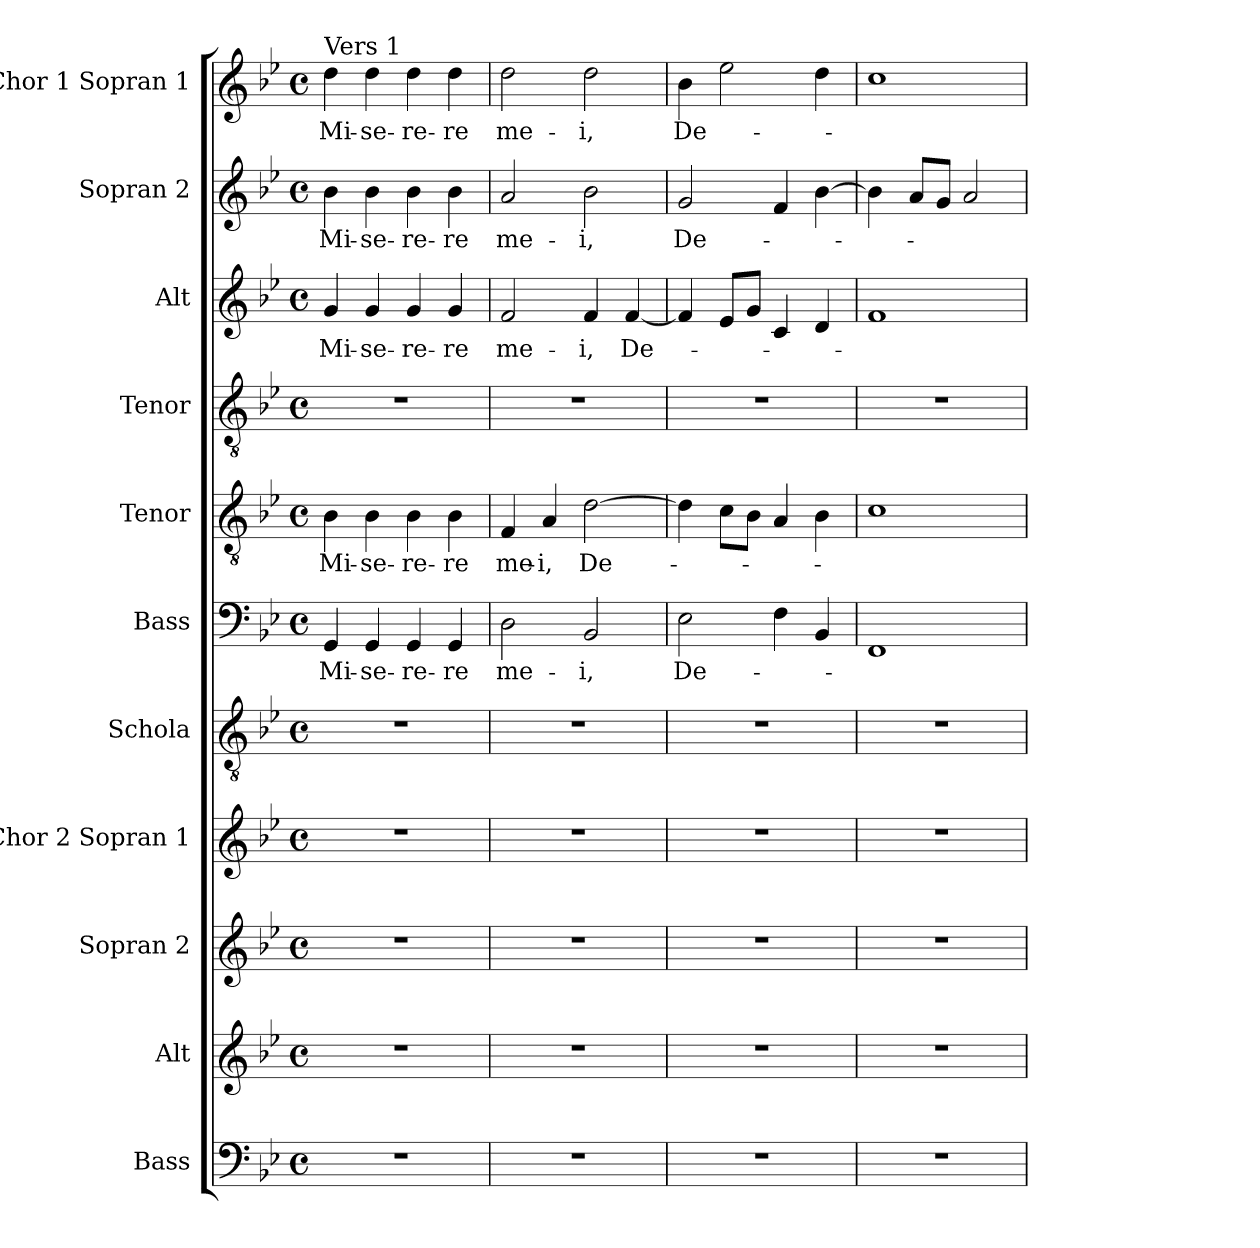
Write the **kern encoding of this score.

**kern	**kern	**kern	**kern	**kern	**kern	**text	**kern	**text	**kern	**kern	**text	**kern	**text	**kern	**text
*part11	*part10	*part9	*part8	*part7	*part6	*part6	*part5	*part5	*part4	*part3	*part3	*part2	*part2	*part1	*part1
*staff11	*staff10	*staff9	*staff8	*staff7	*staff6	*staff6	*staff5	*staff5	*staff4	*staff3	*staff3	*staff2	*staff2	*staff1	*staff1
*I"Bass	*I"Alt	*I"Sopran 2	*I"Chor 2 Sopran 1	*I"Schola	*I"Bass	*	*I"Tenor	*	*I"Tenor	*I"Alt	*	*I"Sopran 2	*	*I"Chor 1 Sopran 1	*
*	*	*	*I'Ch	*I'Ch	*	*	*	*	*I'T.	*	*	*	*	*I'Ch	*
*clefF4	*clefG2	*clefG2	*clefG2	*clefGv2	*clefF4	*	*clefGv2	*	*clefGv2	*clefG2	*	*clefG2	*	*clefG2	*
*k[b-e-]	*k[b-e-]	*k[b-e-]	*k[b-e-]	*k[b-e-]	*k[b-e-]	*	*k[b-e-]	*	*k[b-e-]	*k[b-e-]	*	*k[b-e-]	*	*k[b-e-]	*
*M4/4	*M4/4	*M4/4	*M4/4	*M4/4	*M4/4	*	*M4/4	*	*M4/4	*M4/4	*	*M4/4	*	*M4/4	*
*met(c)	*met(c)	*met(c)	*met(c)	*met(c)	*met(c)	*	*met(c)	*	*met(c)	*met(c)	*	*met(c)	*	*met(c)	*
=1	=1	=1	=1	=1	=1	=1	=1	=1	=1	=1	=1	=1	=1	=1	=1
!	!	!	!	!	!	!	!	!	!	!	!	!	!	!LO:TX:a:t=Vers 1	!
1r	1r	1r	1r	1r	4GG	Mi-	4B-	Mi-	1r	4g	Mi-	4b-	Mi-	4dd	Mi-
.	.	.	.	.	4GG	-se-	4B-	-se-	.	4g	-se-	4b-	-se-	4dd	-se-
.	.	.	.	.	4GG	-re-	4B-	-re-	.	4g	-re-	4b-	-re-	4dd	-re-
.	.	.	.	.	4GG	-re	4B-	-re	.	4g	-re	4b-	-re	4dd	-re
=2	=2	=2	=2	=2	=2	=2	=2	=2	=2	=2	=2	=2	=2	=2	=2
*	*	*	*	*	*	*	*	*	*	*	*	*	*	*MM80	*
1r	1r	1r	1r	1r	2D\	me-	4F/	me-	1r	2f/	me-	2a/	me-	2dd\	me-
.	.	.	.	.	.	.	4A/	-i,	.	.	.	.	.	.	.
.	.	.	.	.	2BB-/	-i,	[2d\	De-	.	4f/	-i,	2b-\	-i,	2dd\	-i,
.	.	.	.	.	.	.	.	.	.	[4f/	De-	.	.	.	.
=3	=3	=3	=3	=3	=3	=3	=3	=3	=3	=3	=3	=3	=3	=3	=3
1r	1r	1r	1r	1r	2E-\	De-	4d\]	.	1r	4f/]	.	2g/	De-	4b-\	De-
.	.	.	.	.	.	.	8c\L	.	.	8e-/L	.	.	.	2ee-\	.
.	.	.	.	.	.	.	8B-\J	.	.	8g/J	.	.	.	.	.
.	.	.	.	.	4F\	.	4A/	.	.	4c/	.	4f/	.	.	.
.	.	.	.	.	4BB-/	.	4B-\	.	.	4d/	.	[4b-\	.	4dd\	.
=4	=4	=4	=4	=4	=4	=4	=4	=4	=4	=4	=4	=4	=4	=4	=4
1r	1r	1r	1r	1r	1FF	.	1c	.	1r	1f	.	4b-\]	.	1cc	.
.	.	.	.	.	.	.	.	.	.	.	.	8a/L	.	.	.
.	.	.	.	.	.	.	.	.	.	.	.	8g/J	.	.	.
.	.	.	.	.	.	.	.	.	.	.	.	2a/	.	.	.
=	=	=	=	=	=	=	=	=	=	=	=	=	=	=	=
*-	*-	*-	*-	*-	*-	*-	*-	*-	*-	*-	*-	*-	*-	*-	*-
